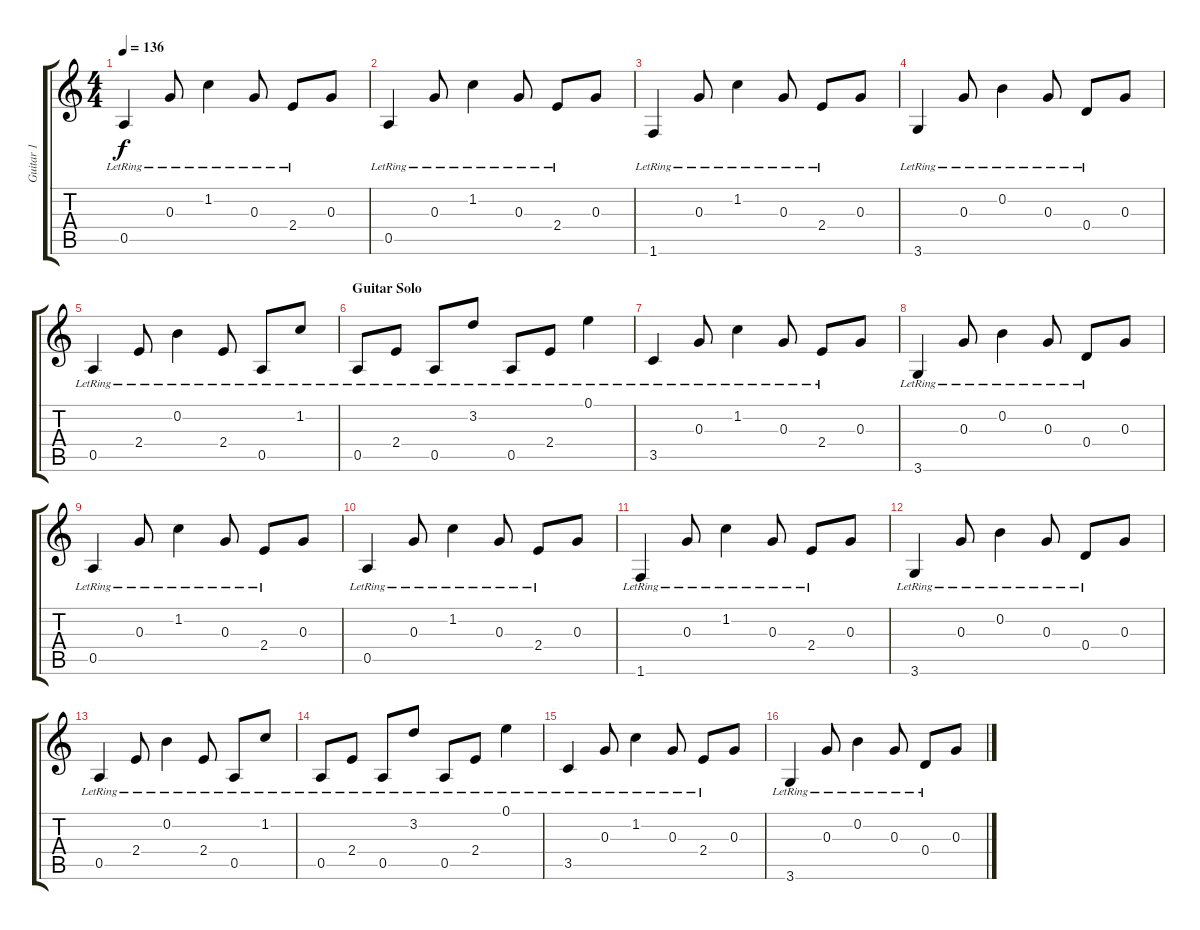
\track ("Guitar 1" "Guitar 1") {instrument acousticguitarsteel}
\staff {score tabs}
\tuning (E4 B3 G3 D3 A2 E2) {hide}
\ts (4 4)
\tempo 136
\clef g2
\ks c
0.5{lr}.4{dy f} 0.3{lr}.8 1.2{lr}.4 0.3{lr}.8 2.4{lr}.8 0.3.8 |
0.5{lr}.4 0.3{lr}.8 1.2{lr}.4 0.3{lr}.8 2.4{lr}.8 0.3.8 |
1.6{lr}.4 0.3{lr}.8 1.2{lr}.4 0.3{lr}.8 2.4{lr}.8 0.3.8 |
3.6{lr}.4 0.3{lr}.8 0.2{lr}.4 0.3{lr}.8 0.4{lr}.8 0.3.8 |
0.5{lr}.4 2.4{lr}.8 0.2{lr}.4 2.4{lr}.8 0.5{lr}.8 1.2{lr}.8 |
\section ("" "Guitar Solo")
0.5{lr}.8{volume 10} 2.4{lr}.8 0.5{lr}.8 3.2{lr}.8 0.5{lr}.8 2.4{lr}.8 0.1{lr}.4 |
3.5{lr}.4 0.3{lr}.8 1.2{lr}.4 0.3{lr}.8 2.4{lr}.8 0.3.8 |
3.6{lr}.4 0.3{lr}.8 0.2{lr}.4 0.3{lr}.8 0.4{lr}.8 0.3.8 |
0.5{lr}.4 0.3{lr}.8 1.2{lr}.4 0.3{lr}.8 2.4{lr}.8 0.3.8 |
0.5{lr}.4 0.3{lr}.8 1.2{lr}.4 0.3{lr}.8 2.4{lr}.8 0.3.8 |
1.6{lr}.4 0.3{lr}.8 1.2{lr}.4 0.3{lr}.8 2.4{lr}.8 0.3.8 |
3.6{lr}.4 0.3{lr}.8 0.2{lr}.4 0.3{lr}.8 0.4{lr}.8 0.3.8 |
0.5{lr}.4 2.4{lr}.8 0.2{lr}.4 2.4{lr}.8 0.5{lr}.8 1.2{lr}.8 |
0.5{lr}.8 2.4{lr}.8 0.5{lr}.8 3.2{lr}.8 0.5{lr}.8 2.4{lr}.8 0.1{lr}.4 |
3.5{lr}.4 0.3{lr}.8 1.2{lr}.4 0.3{lr}.8 2.4{lr}.8 0.3.8 |
3.6{lr}.4 0.3{lr}.8 0.2{lr}.4 0.3{lr}.8 0.4{lr}.8 0.3.8
